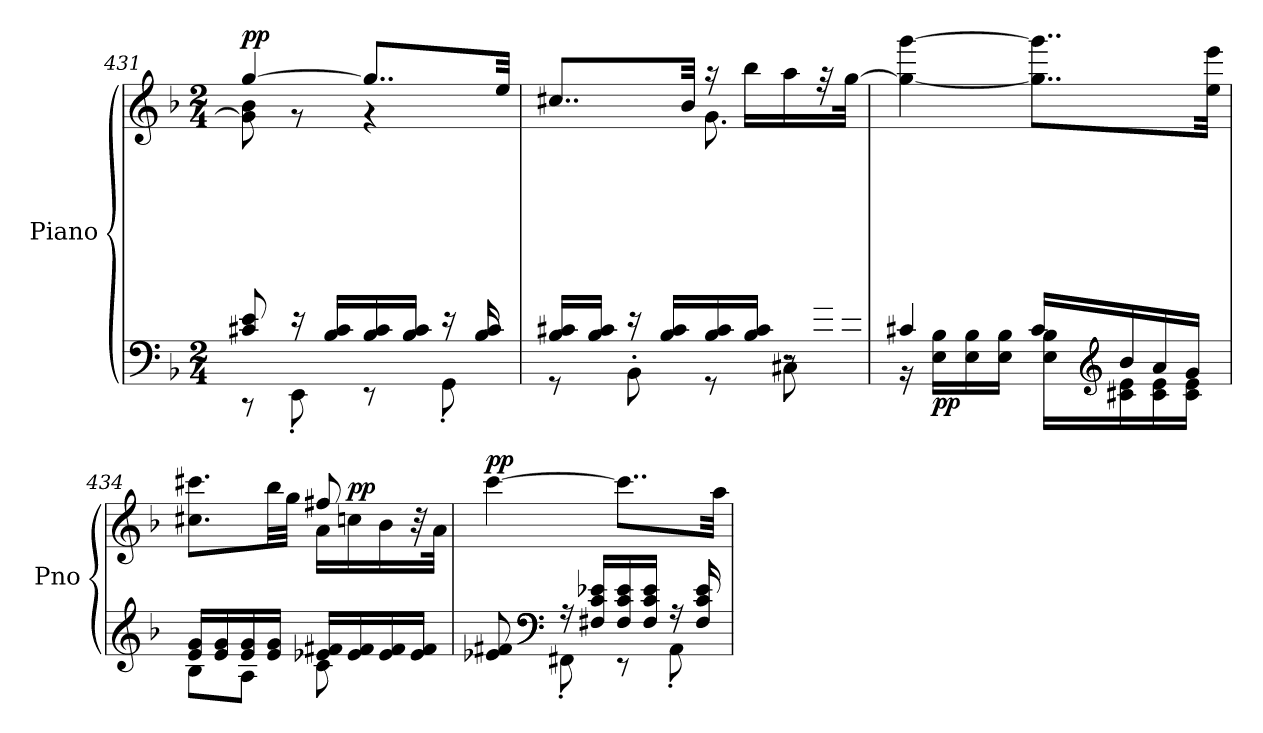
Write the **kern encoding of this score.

**kern	**kern	**dynam
*part1	*part1	*part1
*staff2	*staff1	*staff1/2
*I"Piano	*	*
*I'Pno	*	*
!!LO:LB:g=z
*clefF4	*clefG2	*
*k[b-]	*k[b-]	*
*M2/4	*M2/4	*
=431	=431	=431
*^	*^	*
!	!	!	!	!LO:DY:b=2
!	!	!	!	!LO:DY:n=1:a
8c#X/ 8e/	8r	[4gg/	8g\] 8b-\	p p
16r	8EE'\	.	8r	.
16B-/ 16c#/LL	.	.	.	.
16B-/ 16c#/	8r	8..gg/L]	4r	.
16B-/ 16c#/JJ	.	.	.	.
16r	8GG'\	.	.	.
16B-/ 16c#/	.	.	.	.
.	.	32ee/Jkk	.	.
=432	=432	=432	=432	=432
*	*^	*	*	*
4..ryy	16B-/ 16c#X/LL	8r	8..cc#X/L	4ryy	.
.	16B-/ 16c#/JJ	.	.	.	.
.	16r	8BB-'\	.	.	.
.	16B-/ 16c#/LL	.	.	.	.
.	.	.	32b-/Jkk	.	.
.	16B-/ 16c#/	8r	16r	8.g\L	.
.	16B-/ 16c#/JJ	.	16bb-\LL	.	.
.	8r	8C#X'\	16aa\	.	.
32g/LL	.	.	32r	16ryy	.
32e/JJJ	.	.	[32gg\JJk	.	.
*	*v	*v	*	*	*
*	*	*v	*v	*
=433	=433	=433	=433
4c#X/	16r	4gg\_ [4ggg\	.
!	!	!	!LO:DY:b=2
.	16E\ 16B-\LL	.	pp
.	16E\ 16B-\	.	.
.	16E\ 16B-\JJ	.	.
16c#/LL	16E\ 16B-\LL	8..gg\] 8..ggg\]L	.
*clefG2	*	*	*
16b-/	16c#X\ 16e\	.	.
16a/	16c#\ 16e\	.	.
16g/JJ	16c#\ 16e\JJ	.	.
.	.	32ee\ 32eee\Jkk	.
=434	=434	=434	=434
*	*	*^	*
16e/ 16g/LL	8B-\L	8.cc#X\ 8.ccc#X\L	4ryy	.
16e/ 16g/	.	.	.	.
16e/ 16g/	8A\J	.	.	.
16e/ 16g/JJ	.	32bb-\LL	.	.
.	.	32gg\JJJ	.	.
16e-X/ 16f#X/LL	8c\	8ff#X/	16a\LL	.
!	!	!	!	!LO:DY:a
16e-/ 16f#/	.	.	16ccn\	pp
16e-/ 16f#/	8ryy	8ryy	16b-\	.
16e-/ 16f#/JJ	.	.	32r	.
.	.	.	32a\JJk	.
!!LO:LB:g=z
=435	=435	=435	=435	=435
!	!	!	!	!LO:DY:b=2
!	!	!	!	!LO:DY:n=1:a
*	*	*v	*v	*
8e-X/ 8f#X/	8ryy	[4ccc\	p p
*clefF4	*	*	*
16r	8FF#X'\	.	.
16F#X/ 16c/ 16e-X/LL	.	.	.
16F#/ 16c/ 16e-/	8r	8..ccc\L]	.
16F#/ 16c/ 16e-/JJ	.	.	.
16r	8AA'\	.	.
16F#/ 16c/ 16e-/LL	.	.	.
.	.	32aa\Jkk	.
*v	*v	*	*
=	=	=
*-	*-	*-
